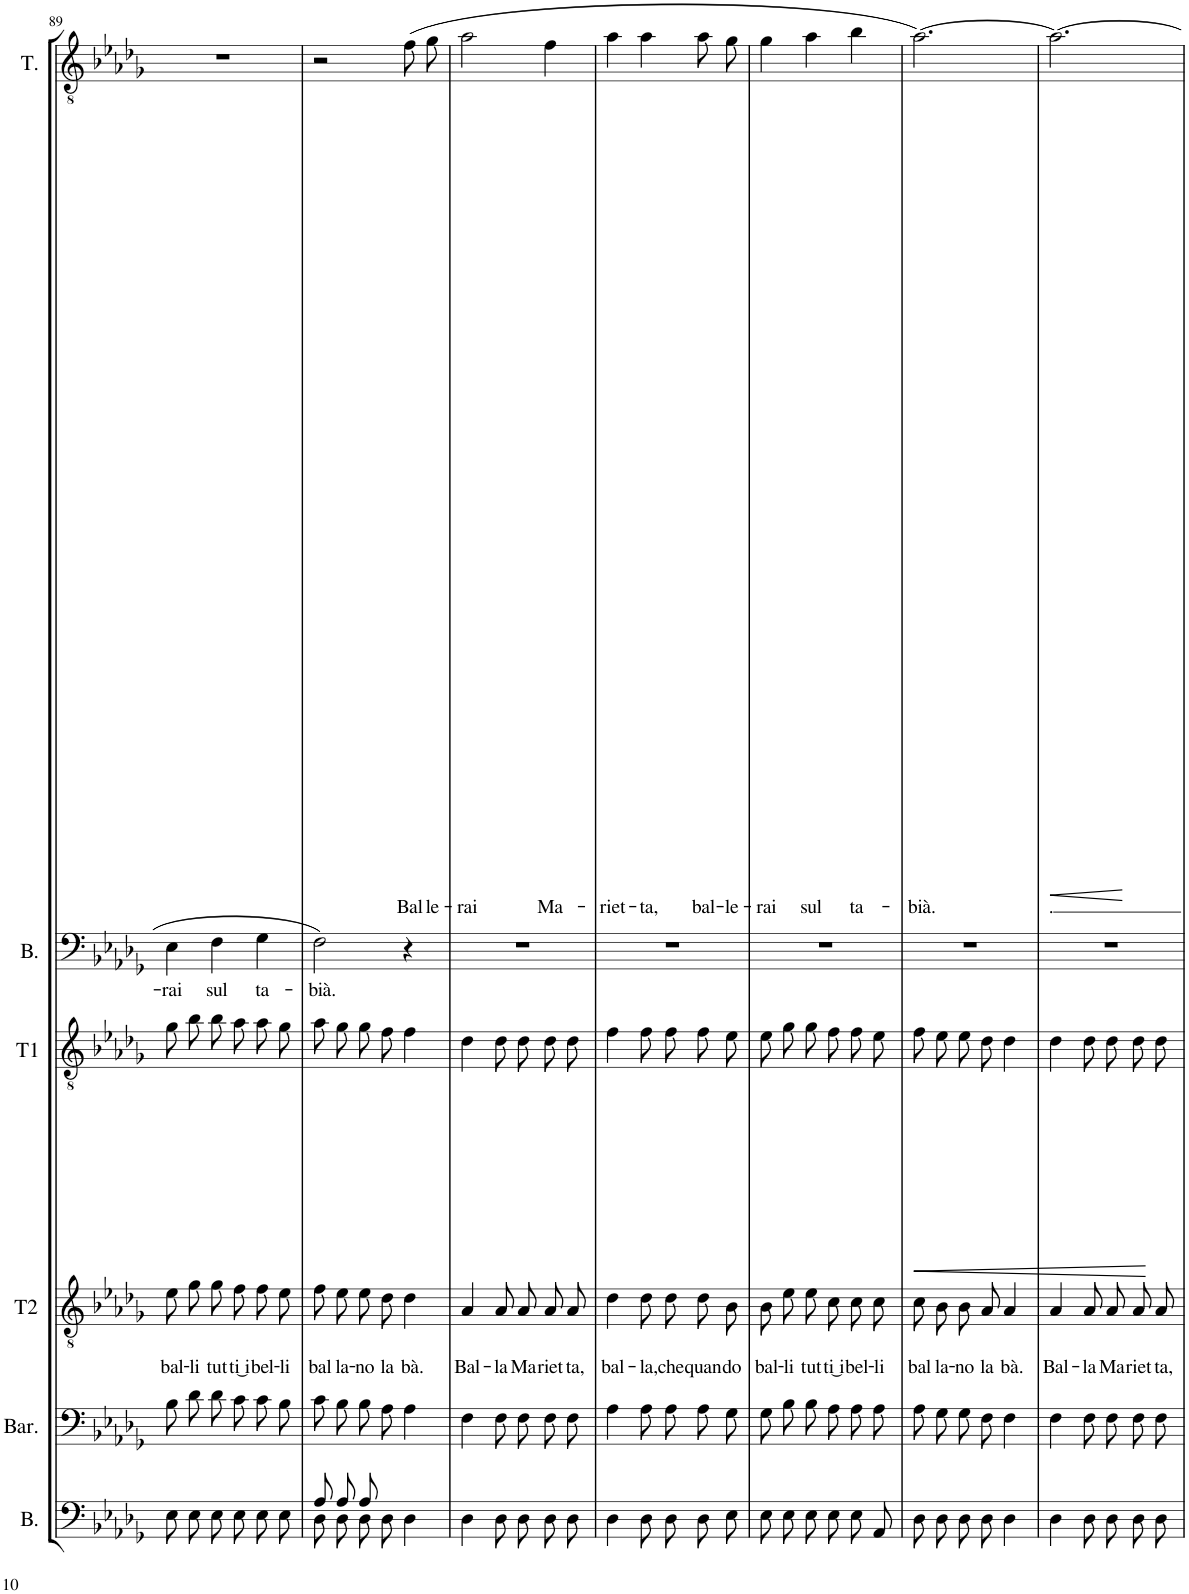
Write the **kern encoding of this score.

**kern	**kern	**kern	**text	**text	**kern	**dynam	**kern	**text	**kern	**text
*part6	*part5	*part4	*part4	*part4	*part3	*part3	*part2	*part2	*part1	*part1
*staff6	*staff5	*staff4	*staff4	*staff4	*staff3	*staff3	*staff2	*staff2	*staff1	*staff1
*I"Bassi	*I"Baritoni	*I"Tenori II	*	*	*I"Tenori I	*	*I"Basso	*	*I"Tenore	*
*I'B.	*I'Bar.	*I'T2	*	*	*I'T1	*	*I'B.	*	*I'T.	*
!!LO:PB:g=z
*clefF4	*clefF4	*clefGv2	*	*	*clefGv2	*	*clefF4	*	*clefGv2	*
*k[b-e-a-d-g-]	*k[b-e-a-d-g-]	*k[b-e-a-d-g-]	*	*	*k[b-e-a-d-g-]	*	*k[b-e-a-d-g-]	*	*k[b-e-a-d-g-]	*
*M3/4	*M3/4	*M3/4	*	*	*M3/4	*	*M3/4	*	*M3/4	*
=89	=89	=89	=89	=89	=89	=89	=89	=89	=89	=89
!	!	!	!	!LO:LY:b	!	!	!	!LO:LY:b	!	!
8E-\L	8B-\L	8e-\L	.	bal-	8g-\L	.	4E-\	-rai	2.r	.
!	!	!	!	!LO:LY:b	!	!	!	!	!	!
8E-\J	8d-\J	8g-\J	.	-li	8b-\J	.	.	.	.	.
!	!	!	!	!LO:LY:b	!	!	!	!LO:LY:b	!	!
8E-\L	8d-\L	8g-\L	.	tut-	8b-\L	.	4F\	sul	.	.
!	!	!	!	!LO:LY:b	!	!	!	!	!	!
8E-\J	8c\J	8f\J	.	-ti͜ i	8a-\J	.	.	.	.	.
!	!	!	!	!LO:LY:b	!	!	!	!LO:LY:b	!	!
8E-\L	8c\L	8f\L	.	bel-	8a-\L	.	4G-\	ta-	.	.
!	!	!	!	!LO:LY:b	!	!	!	!	!	!
8E-\J	8B-\J	8e-\J	.	-li	8g-\J	.	.	.	.	.
=90	=90	=90	=90	=90	=90	=90	=90	=90	=90	=90
*^	*	*	*	*	*	*	*	*	*	*
!	!	!	!	!	!LO:LY:b	!	!	!	!LO:LY:b	!	!
8A-/L	8D-\	8c\L	8f\L	.	bal-	8a-\L	.	2F\	-bià.	2r	.
!	!	!	!	!	!LO:LY:b	!	!	!	!	!	!
8A-/J	8D-\L	8B-\J	8e-\J	.	-la-	8g-\J	.	.	.	.	.
!	!	!	!	!	!LO:LY:b	!	!	!	!	!	!
8A-\L	8D-\J	8B-\L	8e-\L	.	-no	8g-\L	.	.	.	.	.
!	!	!	!	!	!LO:LY:b	!	!	!	!	!	!
8D-\J	4.ryy	8A-\J	8d-\J	.	la	8f\J	.	.	.	.	.
!	!	!	!	!	!LO:LY:b	!	!	!	!	!	!LO:LY:b
4D-\	.	4A-\	4d-\	.	bà.	4f\	.	4r	.	(8f\L	Bal-
!	!	!	!	!	!	!	!	!	!	!	!LO:LY:b
.	.	.	.	.	.	.	.	.	.	8g-\J	-le-
*v	*v	*	*	*	*	*	*	*	*	*	*
=91	=91	=91	=91	=91	=91	=91	=91	=91	=91	=91
!	!	!	!	!LO:LY:b	!	!	!	!	!	!LO:LY:b
4D-\	4F\	4A-/	.	Bal-	4d-\	.	2.r	.	2a-\	-rai
!	!	!	!	!LO:LY:b	!	!	!	!	!	!
8D-\L	8F\L	8A-/L	.	-la	8d-\L	.	.	.	.	.
!	!	!	!	!LO:LY:b	!	!	!	!	!	!
8D-\J	8F\J	8A-/J	.	Ma-	8d-\J	.	.	.	.	.
!	!	!	!	!LO:LY:b	!	!	!	!	!	!LO:LY:b
8D-\L	8F\L	8A-/L	.	-riet-	8d-\L	.	.	.	4f\	Ma-
!	!	!	!	!LO:LY:b	!	!	!	!	!	!
8D-\J	8F\J	8A-/J	.	-ta,	8d-\J	.	.	.	.	.
=92	=92	=92	=92	=92	=92	=92	=92	=92	=92	=92
!	!	!	!	!LO:LY:b	!	!	!	!	!	!LO:LY:b
4D-\	4A-\	4d-\	.	bal-	4f\	.	2.r	.	4a-\	-riet-
!	!	!	!	!LO:LY:b	!	!	!	!	!	!LO:LY:b
8D-\L	8A-\L	8d-\L	.	-la,	8f\L	.	.	.	4a-\	-ta,
!	!	!	!	!LO:LY:b	!	!	!	!	!	!
8D-\J	8A-\J	8d-\J	.	che	8f\J	.	.	.	.	.
!	!	!	!	!LO:LY:b	!	!	!	!	!	!LO:LY:b
8D-\L	8A-\L	8d-\L	.	quan-	8f\L	.	.	.	8a-\L	bal-
!	!	!	!	!LO:LY:b	!	!	!	!	!	!LO:LY:b
8E-\J	8G-\J	8B-\J	.	-do	8e-\J	.	.	.	8g-\J	-le-
=93	=93	=93	=93	=93	=93	=93	=93	=93	=93	=93
!	!	!	!	!LO:LY:b	!	!	!	!	!	!LO:LY:b
8E-\L	8G-\L	8B-\L	.	bal-	8e-\L	.	2.r	.	4g-\	-rai
!	!	!	!	!LO:LY:b	!	!	!	!	!	!
8E-\J	8B-\J	8e-\J	.	-li	8g-\J	.	.	.	.	.
!	!	!	!	!LO:LY:b	!	!	!	!	!	!LO:LY:b
8E-\L	8B-\L	8e-\L	.	tut-	8g-\L	.	.	.	4a-\	sul
!	!	!	!	!LO:LY:b	!	!	!	!	!	!
8E-\J	8A-\J	8c\J	.	-ti͜ i	8f\J	.	.	.	.	.
!	!	!	!	!LO:LY:b	!	!	!	!	!	!LO:LY:b
8E-/L	8A-\L	8c\L	.	bel-	8f\L	.	.	.	4b-\	ta-
!	!	!	!	!LO:LY:b	!	!	!	!	!	!
8AA-/J	8A-\J	8c\J	.	-li	8e-\J	.	.	.	.	.
=94	=94	=94	=94	=94	=94	=94	=94	=94	=94	=94
!	!	!	!	!LO:LY:b	!	!LO:HP:b	!	!	!	!LO:LY:b
8D-\L	8A-\L	8c\L	.	bal-	8f\L	<	2.r	.	[2.a-\)	-bià.
!	!	!	!	!LO:LY:b	!	!	!	!	!	!
8D-\J	8G-\J	8B-\J	.	-la-	8e-\J	.	.	.	.	.
!	!	!	!	!LO:LY:b	!	!	!	!	!	!
8D-\L	8G-\L	8B-/L	.	-no	8e-\L	.	.	.	.	.
!	!	!	!	!LO:LY:b	!	!	!	!	!	!
8D-\J	8F\J	8A-/J	.	la	8d-\J	.	.	.	.	.
!	!	!	!	!LO:LY:b	!	!	!	!	!	!
4D-\	4F\	4A-/	.	bà.	4d-\	.	.	.	.	.
=95	=95	=95	=95	=95	=95	=95	=95	=95	=95	=95
!	!	!	!	!LO:LY:b	!	!	!	!	!	!LO:LY:b
4D-\	4F\	4A-/	.	Bal-	4d-\	.	2.r	.	2.a-\_	.
!	!	!	!	!LO:LY:b	!	!	!	!	!	!
8D-\L	8F\L	8A-/L	.	-la	8d-\L	.	.	.	.	.
!	!	!	!	!LO:LY:b	!	!	!	!	!	!
8D-\J	8F\J	8A-/J	.	Ma-	8d-\J	.	.	.	.	.
!	!	!	!	!LO:LY:b	!	!	!	!	!	!
8D-\L	8F\L	8A-/L	.	-riet-	8d-\L	.	.	.	.	.
!	!	!	!	!LO:LY:b	!	!	!	!	!	!
8D-\J	8F\J	8A-/J	.	-ta,	8d-\J	[	.	.	.	.
=	=	=	=	=	=	=	=	=	=	=
*-	*-	*-	*-	*-	*-	*-	*-	*-	*-	*-
